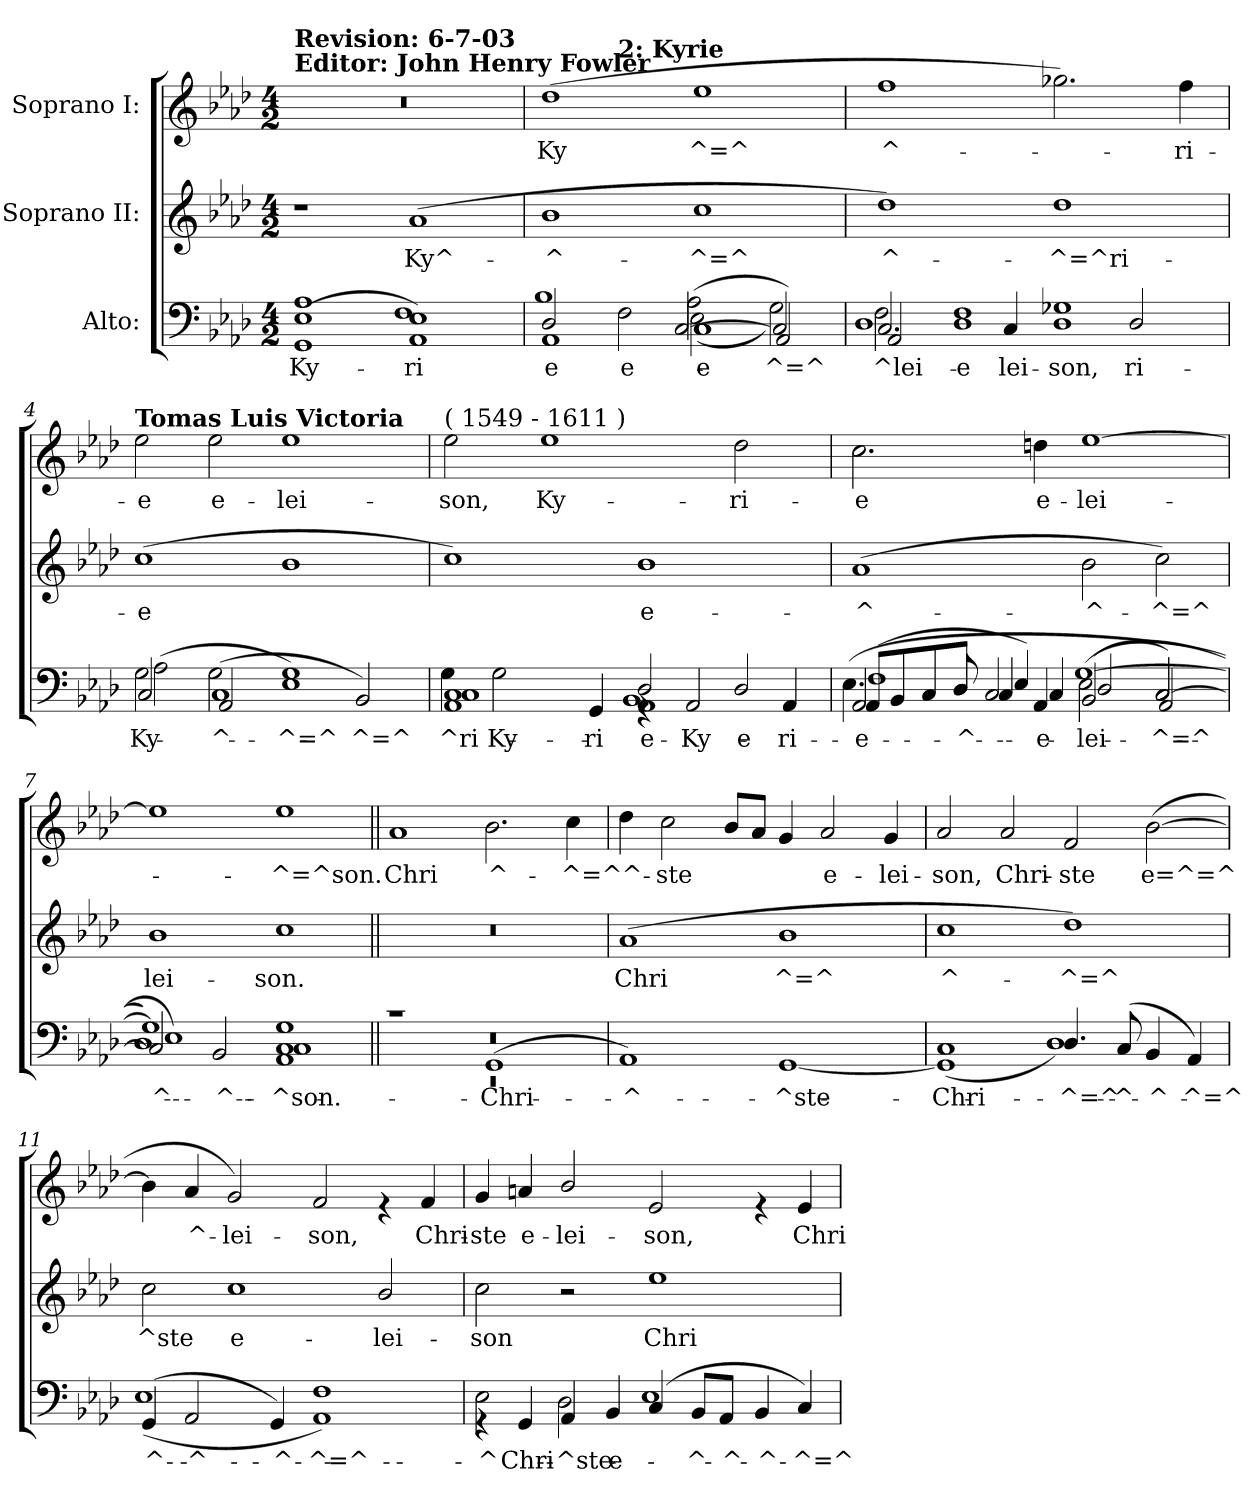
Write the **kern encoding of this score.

**kern	**text	**kern	**text	**kern	**text
*part3	*part3	*part2	*part2	*part1	*part1
*staff3	*staff3	*staff2	*staff2	*staff1	*staff1
*I"Alto:	*	*I"Soprano II:	*	*I"Soprano I:	*
*clefF4	*	*clefG2	*	*clefG2	*
*k[b-e-a-d-]	*	*k[b-e-a-d-]	*	*k[b-e-a-d-]	*
*A-:	*	*A-:	*	*A-:	*
*M4/2	*	*M4/2	*	*M4/2	*
=1	=1	=1	=1	=1	=1
!	!	!	!	!LO:TX:a:B:t=Editor&colon;  John Henry Fowler	!
!	!	!	!	!LO:TX:a:B:t=Revision&colon;  6-7-03	!
!	!LO:LY:b	!	!	!	!
*^	*	*	*	*	*
!	!	!LO:LY:b	!	!	!	!
*	*^	*	*	*	*	*
!	!	!	!LO:LY:b	!	!	!LO:N:vis=1	!
(<1GG	1E-	1A-	-Ky-	1r	.	0r	.
!	!	!	!LO:LY:b	!	!	!	!
!	!	!	!LO:LY:b	!	!	!	!
!	!	!	!LO:LY:b	!	!LO:LY:b	!	!
1AA-)	1E-	1F	-ri	(<1a-	Ky^-	.	.
=2	=2	=2	=2	=2	=2	=2	=2
!	!	!	!	!	!	!LO:TX:a:B:t=Missa Pro Defunctis\n  cum sex vocibus	!
!	!	!	!LO:LY:b	!	!	!	!
!	!	!	!LO:LY:b	!	!	!	!
*	*	*^	*	*	*	*	*
!	!	!	!	!LO:LY:b	!	!LO:LY:b	!	!LO:LY:b
*	*	*	*	*	*	*	*^	*
1AA-	2D-/	1ryy	1B-	e	1b-	-^-	(>1dd-	2ryy	Ky
!	!	!	!	!	!	!	!	!LO:TX:a:B:t=2&colon; Kyrie	!
!	!	!	!	!LO:LY:b	!	!	!	!	!
.	2F\	.	.	e-	.	.	.	1.ryy	.
!	!	!	!	!LO:LY:b	!	!	!	!	!
!	!	!	!	!LO:LY:b	!	!	!	!	!
!	!	!	!	!LO:LY:b	!	!	!	!	!
!	!	!	!	!LO:LY:b	!	!LO:LY:b	!	!	!LO:LY:b
1C	(>2E-\	[<2C/	(>2A-\	e	1cc	-^=^	1ee-	.	^=^
!	!	!	!	!LO:LY:b	!	!	!	!	!
!	!	!	!	!LO:LY:b	!	!	!	!	!
.	2G\)	2C/]	2AA-/)	^=^	.	.	.	.	.
=3	=3	=3	=3	=3	=3	=3	=3	=3	=3
!	!	!	!	!LO:LY:b	!	!	!	!	!
!	!	!	!	!LO:LY:b	!	!	!	!	!
!	!	!	!	!LO:LY:b	!	!	!	!	!
!	!	!	!	!LO:LY:b	!	!LO:LY:b	!	!	!LO:LY:b
*	*	*	*	*	*	*	*v	*v	*
2.C/	2F\	2AA-/	1D-	^lei-	1dd-)	^-	1ff	^-
!	!	!	!	!LO:LY:b	!	!	!	!
!	!	!	!	!LO:LY:b	!	!	!	!
.	1F	1D-	.	-e	.	.	.	.
!	!	!	!	!LO:LY:b	!	!	!	!
4C/	.	.	.	-lei-	.	.	.	.
!	!	!	!	!LO:LY:b	!	!	!	!
!	!	!	!	!LO:LY:b	!	!LO:LY:b	!	!
1D-	.	.	1G-X	-son,	1dd-	-^=^ri-	2.gg-X\)	.
!	!	!	!	!LO:LY:b	!	!	!	!
.	2D-/	2ryy	.	-ri-	.	.	.	.
!	!	!	!	!	!	!	!	!LO:LY:b
.	.	.	.	.	.	.	4ff\	-ri-
*v	*v	*v	*v	*	*	*	*	*
=4	=4	=4	=4	=4	=4
!	!	!	!	!LO:TX:a:B:t=Tomas Luis Victoria	!
!	!LO:LY:b	!	!	!	!
*^	*	*	*	*	*
!	!	!LO:LY:b	!	!	!	!
*	*^	*	*	*	*	*
!	!	!	!LO:LY:b	!	!LO:LY:b	!	!LO:LY:b
2G\	2C/	(>2A-\	Ky	(>1cc	-e	2ee-\	-e
!	!	!	!LO:LY:b	!	!	!	!
!	!	!	!LO:LY:b	!	!	!	!
!	!	!	!LO:LY:b	!	!	!	!LO:LY:b
2G\	(<1C	2AA-/	^-	.	.	2ee-\	e-
!	!	!	!LO:LY:b	!	!	!	!
!	!	!	!LO:LY:b	!	!	!	!LO:LY:b
1G	.	1E-)	-^=^	1b-	.	1ee-	-lei-
!	!	!	!LO:LY:b	!	!	!	!
.	2BB-/)	.	-^=^	.	.	.	.
*	*v	*v	*	*	*	*	*
!!LO:LB:g=z
=5	=5	=5	=5	=5	=5	=5
!	!	!	!	!	!LO:TX:a:t=( 1549 - 1611 )	!
!	!	!LO:LY:b	!	!	!	!
!	!	!LO:LY:b	!	!	!	!
*	*^	*	*	*	*	*
!	!	!	!LO:LY:b	!	!	!	!
*	*	*^	*	*	*	*	*
!	!	!	!	!LO:LY:b	!	!	!	!LO:LY:b
1C	4G\	1C	1AA-	-^ri-	1cc)	.	2ee-\	-son,
!	!	!	!	!LO:LY:b	!	!	!	!
.	2G\	.	.	Ky-	.	.	.	.
!	!	!	!	!	!	!	!	!LO:LY:b
.	.	.	.	.	.	.	1ee-	Ky-
!	!	!	!	!LO:LY:b	!	!	!	!
.	4GG/	.	.	-ri-	.	.	.	.
!	!	!	!	!LO:LY:b	!	!	!	!
!	!	!	!	!LO:LY:b	!	!	!	!
!	!	!	!	!LO:LY:b	!	!LO:LY:b	!	!
1AA-	2D-/	4rGG	1BB-	-e	1b-	e-	.	.
!	!	!	!	!LO:LY:b	!	!	!	!
.	.	2AA-/	.	Ky-	.	.	.	.
!	!	!	!	!LO:LY:b	!	!	!	!LO:LY:b
.	2D-/	.	.	e-	.	.	2dd-\	-ri-
!	!	!	!	!LO:LY:b	!	!	!	!
.	.	4AA-/	.	-ri-	.	.	.	.
!!LO:LB:g=z
=6	=6	=6	=6	=6	=6	=6	=6	=6
!	!	!	!	!LO:LY:b	!	!	!	!
!	!	!	!	!LO:LY:b	!	!	!	!
!	!	!	!	!LO:LY:b	!	!	!	!
!	!	!	!	!LO:LY:b	!	!LO:LY:b	!	!LO:LY:b
2AA-/	(>4.E-\	(<8AA-/L	1F	-e-	(<1a-	-^-	2.cc\	-e
.	.	8BB-/	.	.	.	.	.	.
.	.	8C/	.	.	.	.	.	.
!	!	!	!	!LO:LY:b	!	!	!	!
.	8D-/	8D-/J	.	^-	.	.	.	.
!	!	!	!	!LO:LY:b	!	!	!	!
!	!	!	!	!LO:LY:b	!	!	!	!
2C/	4C/	4E-/)	.	.	.	.	.	.
!	!	!	!	!LO:LY:b	!	!	!	!
!	!	!	!	!LO:LY:b	!	!	!	!LO:LY:b
.	4AA-/	4C/	.	e-	.	.	4ddn\	e-
!	!	!	!	!LO:LY:b	!	!	!	!
!	!	!	!	!LO:LY:b	!	!	!	!
!	!	!	!	!LO:LY:b	!	!	!	!
!	!	!	!	!LO:LY:b	!	!LO:LY:b	!	!LO:LY:b
(<2BB-/	2D-/	[>1G	(>2E-\	-lei	2b-\	-^-	[>1ee-	-lei-
!	!	!	!	!LO:LY:b	!	!	!	!
!	!	!	!	!LO:LY:b	!	!	!	!
!	!	!	!	!LO:LY:b	!	!LO:LY:b	!	!
[<2C/)	2C/	.	2AA-/	^=^	2cc\)	-^=^	.	.
=7	=7	=7	=7	=7	=7	=7	=7	=7
!	!	!	!	!LO:LY:b	!	!	!	!
!	!	!	!	!LO:LY:b	!	!LO:LY:b	!	!
2C/]	1D-)	1G]	1E-)	^-	1b-	lei-	1ee-]	.
!	!	!	!	!LO:LY:b	!	!	!	!
2BB-/	.	.	.	^-	.	.	.	.
!	!	!	!	!LO:LY:b	!	!	!	!
!	!	!	!	!LO:LY:b	!	!	!	!
!	!	!	!	!LO:LY:b	!	!	!	!
!	!	!	!	!LO:LY:b	!	!LO:LY:b	!	!LO:LY:b
1C	1C	1G	1AA-	-^son.	1cc	-son.	1ee-	-^=^son.
=8||	=8||	=8||	=8||	=8||	=8||	=8||	=8||	=8||
!	!LO:N:vis=1	!LO:N:vis=1	!LO:N:vis=1	!	!LO:N:vis=1	!	!	!LO:LY:b
1rc	0rEE	0r	0r	.	0r	.	1a-	Chri
!	!	!	!	!LO:LY:b	!	!	!	!LO:LY:b
(<1GG	.	.	.	Chri-	.	.	2.b-\	^-
!	!	!	!	!	!	!	!	!LO:LY:b
.	.	.	.	.	.	.	4cc\	-^=^
*v	*v	*v	*v	*	*	*	*	*
=9	=9	=9	=9	=9	=9
!	!LO:LY:b	!	!LO:LY:b	!	!LO:LY:b
1AA-)	-^-	(<1a-	Chri	4dd-\	^-
!	!	!	!	!	!LO:LY:b
.	.	.	.	2cc\	-ste
.	.	.	.	8b-/L	.
.	.	.	.	8a-/J	.
!	!LO:LY:b	!	!LO:LY:b	!	!
[<1GG	-^ste	1b-	^=^	4g/	.
!	!	!	!	!	!LO:LY:b
.	.	.	.	2a-/	e-
!	!	!	!	!	!LO:LY:b
.	.	.	.	4g/	-lei-
!!LO:LB:g=z
=10	=10	=10	=10	=10	=10
*^	*	*	*	*	*
!	!	!LO:LY:b	!	!LO:LY:b	!	!LO:LY:b
1GG]	(<1C	Chri-	1cc	^-	2a-/	-son,
!	!	!	!	!	!	!LO:LY:b
.	.	.	.	.	2a-/	Chri-
!	!	!LO:LY:b	!	!	!	!
!	!	!LO:LY:b	!	!LO:LY:b	!	!LO:LY:b
4.D-/	1D-)	-^=^-	1dd-)	-^=^	2f/	-ste
!	!	!LO:LY:b	!	!	!	!
(<8C/	.	^-	.	.	.	.
!	!	!LO:LY:b	!	!	!	!LO:LY:b
4BB-/	.	-^	.	.	(>[>2b-\	e=^=^
!	!	!LO:LY:b	!	!	!	!
4AA-/)	.	^=^	.	.	.	.
!!LO:LB:g=z
=11	=11	=11	=11	=11	=11	=11
!	!	!LO:LY:b	!	!	!	!
!	!	!LO:LY:b	!	!LO:LY:b	!	!
(<4GG/	(>1E-	^-	2cc\	^ste	4b-\]	.
!	!	!LO:LY:b	!	!	!	!LO:LY:b
2AA-/	.	^-	.	.	4a-/	^-
!	!	!	!	!LO:LY:b	!	!LO:LY:b
.	.	.	1cc	e-	2g/)	-lei-
!	!	!LO:LY:b	!	!	!	!
4GG/)	.	-^-	.	.	.	.
!	!	!LO:LY:b	!	!	!	!
!	!	!LO:LY:b	!	!	!	!LO:LY:b
1AA-	1F)	-^=^-	.	.	2f/	-son,
!	!	!	!	!LO:LY:b	!	!
.	.	.	2b-/	-lei-	4re	.
!	!	!	!	!	!	!LO:LY:b
.	.	.	.	.	4f/	Chri-
=12	=12	=12	=12	=12	=12	=12
!	!	!LO:LY:b	!	!LO:LY:b	!	!LO:LY:b
4rGG	2E-\	^-	2cc\	-son	4g/	-ste
!	!	!LO:LY:b	!	!	!	!LO:LY:b
4GG/	.	-Chri-	.	.	4an/	e-
!	!	!LO:LY:b	!	!	!	!
!	!	!LO:LY:b	!	!	!	!LO:LY:b
4AA-/	2D-\	-^ste	2r	.	2b-/	-lei-
!	!	!LO:LY:b	!	!	!	!
4BB-/	.	e-	.	.	.	.
!	!	!LO:LY:b	!	!LO:LY:b	!	!LO:LY:b
(<4C/	1E-	.	1ee-	Chri-	2e-/	-son,
!	!	!LO:LY:b	!	!	!	!
8BB-/L	.	^-	.	.	.	.
!	!	!LO:LY:b	!	!	!	!
8AA-/J	.	-^-	.	.	.	.
!	!	!LO:LY:b	!	!	!	!
4BB-/	.	-^-	.	.	4re	.
!	!	!LO:LY:b	!	!	!	!LO:LY:b
4C/)	.	-^=^	.	.	4e-/	Chri-
*v	*v	*	*	*	*	*
=	=	=	=	=	=
*-	*-	*-	*-	*-	*-
